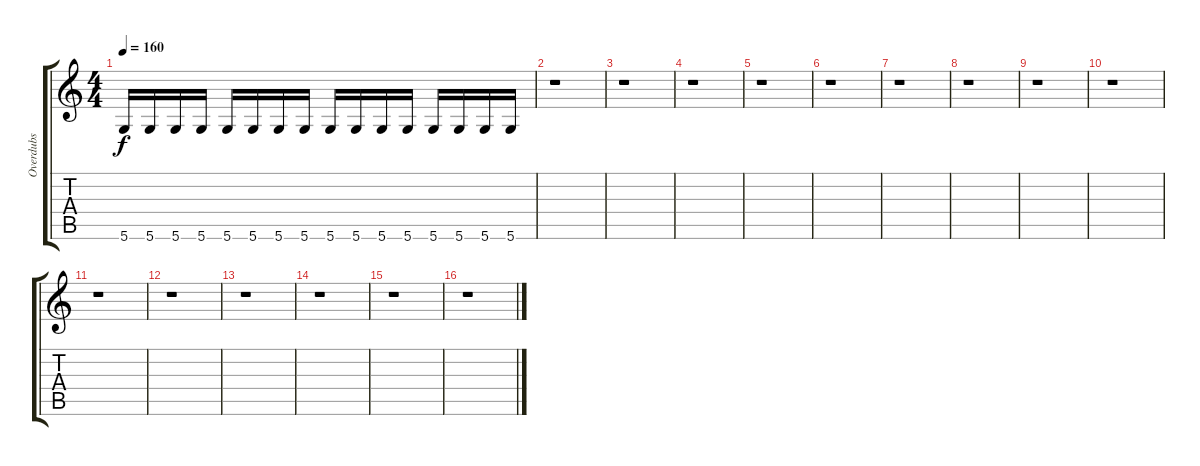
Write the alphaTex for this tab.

\track ("Overdubs" "Overdubs") {instrument overdrivenguitar}
\staff {score tabs}
\tuning (D4 A3 F3 C3 G2 D2) {hide}
\ts (4 4)
\tempo 160
\clef g2
\ks c
5.6.16{dy f} 5.6.16 5.6.16 5.6.16 5.6.16 5.6.16 5.6.16 5.6.16 5.6.16 5.6.16 5.6.16 5.6.16 5.6.16 5.6.16 5.6.16 5.6.16 |
r.1 |
r.1 |
r.1 |
r.1 |
r.1 |
r.1 |
r.1 |
r.1 |
r.1 |
r.1 |
r.1 |
r.1 |
r.1 |
r.1 |
r.1
